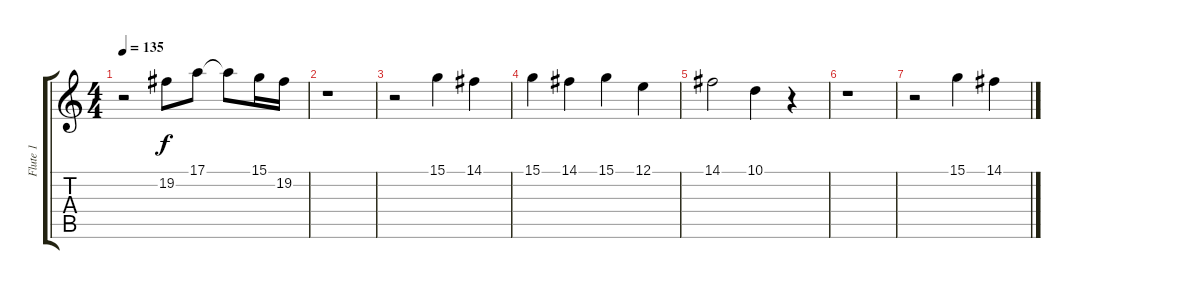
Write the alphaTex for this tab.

\track ("Flute 1" "Flute 1") {instrument flute}
\staff {score tabs}
\tuning (E4 B3 G3 D3 A2 E2) {hide}
\ts (4 4)
\tempo 135
\clef g2
\ks c
r.2{dy f volume 10} 19.2.8 17.1.8 17.1{t}.8 15.1.16 19.2.16 |
r.1{volume 9} |
r.2{volume 8} 15.1.4 14.1.4 |
15.1.4{volume 7} 14.1.4 15.1.4 12.1.4 |
14.1.2{volume 6} 10.1.4 r.4 |
r.1{volume 4} |
r.2{volume 2} 15.1.4 14.1.4
